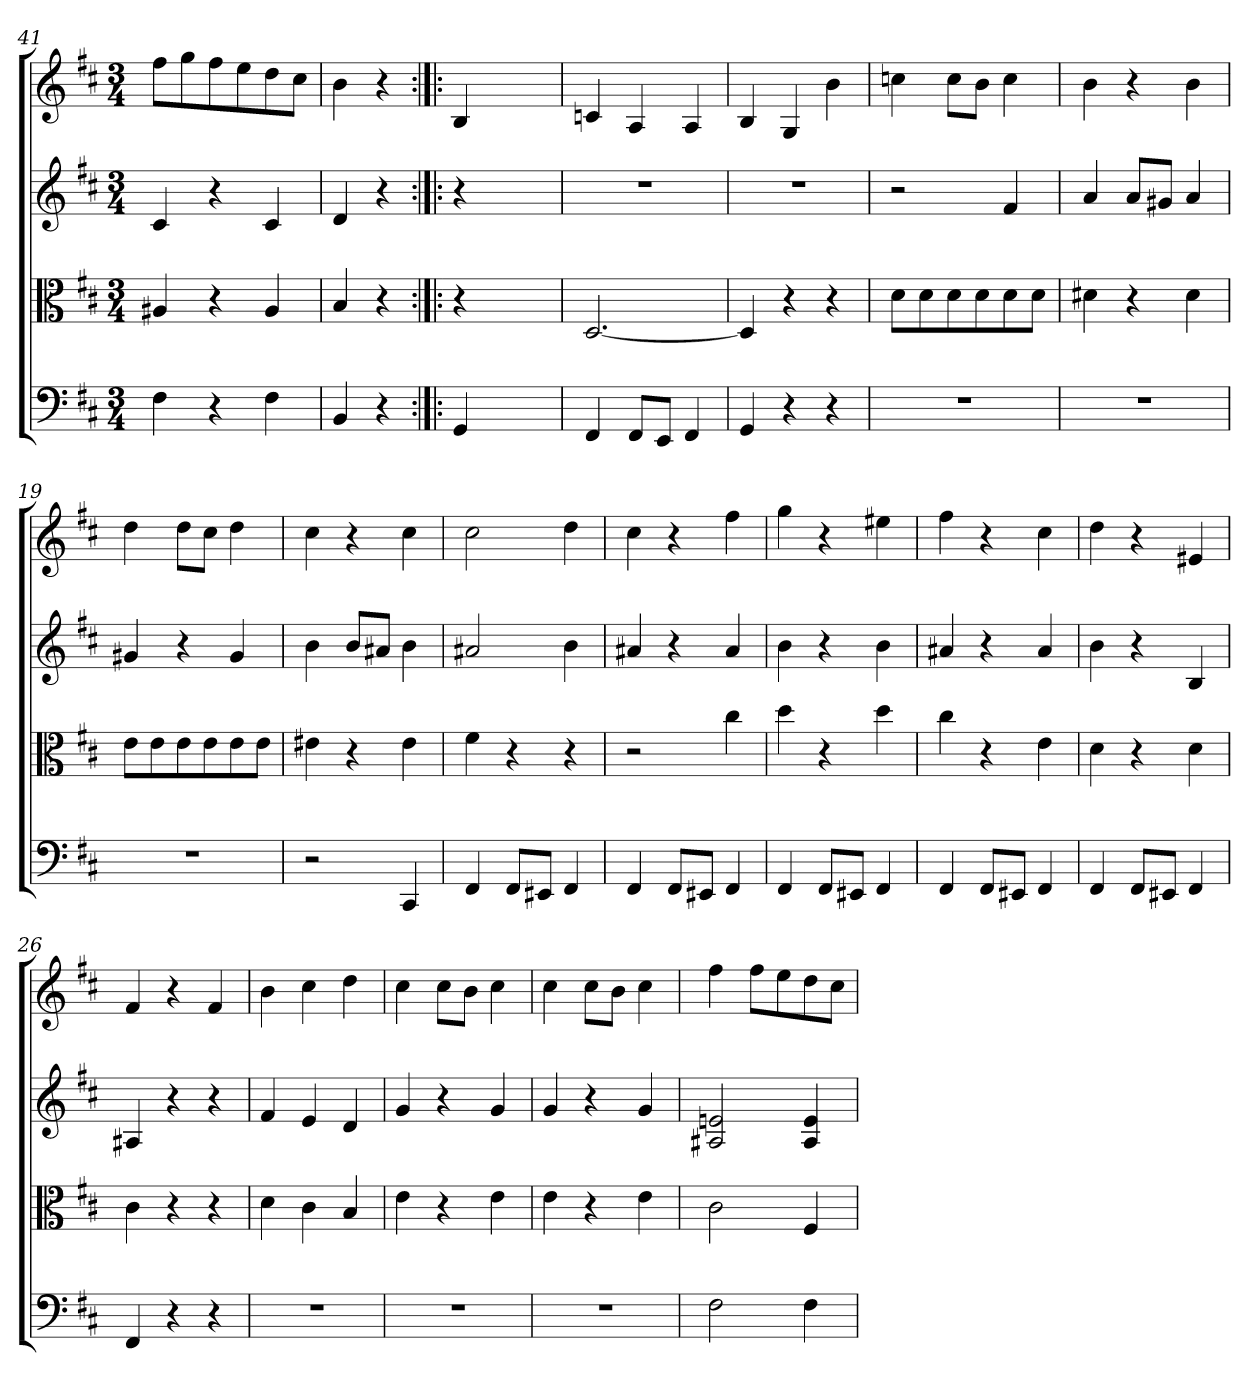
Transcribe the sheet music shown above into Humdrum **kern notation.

**kern	**kern	**kern	**kern
*part4	*part3	*part2	*part1
*staff4	*staff3	*staff2	*staff1
*clefF4	*clefC3	*clefG2	*clefG2
*k[f#c#]	*k[f#c#]	*k[f#c#]	*k[f#c#]
*b:	*b:	*b:	*b:
*M3/4	*M3/4	*M3/4	*M3/4
=41	=41	=41	=41
4F#\	4A#X/	4c#/	8ff#\L
.	.	.	8gg\
4r	4r	4r	8ff#\
.	.	.	8ee\
4F#\	4A#/	4c#/	8dd\
.	.	.	8cc#\J
=42	=42	=42	=42
4BB/	4B/	4d/	4b\
4r	4r	4r	4r
=:|!|:	=:|!|:	=:|!|:	=:|!|:
4GG/	4r	4r	4B/
2ryy	2ryy	2ryy	2ryy
=15	=15	=15	=15
4FF#/	[2.D/	2.r	4cn/
8FF#/L	.	.	4A/
8EE/J	.	.	.
4FF#/	.	.	4A/
=16	=16	=16	=16
4GG/	4D/]	2.r	4B/
4r	4r	.	4G/
4r	4r	.	4b\
=17	=17	=17	=17
2.r	8d\L	2r	4ccn\
.	8d\	.	.
.	8d\	.	8cc\L
.	8d\	.	8b\J
.	8d\	4f#/	4cc\
.	8d\J	.	.
=18	=18	=18	=18
2.r	4d#X\	4a/	4b\
.	4r	8a/L	4r
.	.	8g#X/J	.
.	4d#\	4a/	4b\
=19	=19	=19	=19
2.r	8e\L	4g#X/	4dd\
.	8e\	.	.
.	8e\	4r	8dd\L
.	8e\	.	8cc#\J
.	8e\	4g#/	4dd\
.	8e\J	.	.
=20	=20	=20	=20
2r	4e#X\	4b\	4cc#\
.	4r	8b/L	4r
.	.	8a#X/J	.
4CC#/	4e#\	4b\	4cc#\
=21	=21	=21	=21
4FF#/	4f#\	2a#X/	2cc#\
8FF#/L	4r	.	.
8EE#X/J	.	.	.
4FF#/	4r	4b\	4dd\
=22	=22	=22	=22
4FF#/	2r	4a#X/	4cc#\
8FF#/L	.	4r	4r
8EE#X/J	.	.	.
4FF#/	4cc#\	4a#/	4ff#\
=23	=23	=23	=23
4FF#/	4dd\	4b\	4gg\
8FF#/L	4r	4r	4r
8EE#X/J	.	.	.
4FF#/	4dd\	4b\	4ee#X\
=24	=24	=24	=24
4FF#/	4cc#\	4a#X/	4ff#\
8FF#/L	4r	4r	4r
8EE#X/J	.	.	.
4FF#/	4e\	4a#/	4cc#\
=25	=25	=25	=25
4FF#/	4d\	4b\	4dd\
8FF#/L	4r	4r	4r
8EE#X/J	.	.	.
4FF#/	4d\	4B/	4e#X/
=26	=26	=26	=26
4FF#/	4c#\	4A#X/	4f#/
4r	4r	4r	4r
4r	4r	4r	4f#/
=27	=27	=27	=27
2.r	4d\	4f#/	4b\
.	4c#\	4e/	4cc#\
.	4B/	4d/	4dd\
=28	=28	=28	=28
2.r	4e\	4g/	4cc#\
.	4r	4r	8cc#\L
.	.	.	8b\J
.	4e\	4g/	4cc#\
=29	=29	=29	=29
2.r	4e\	4g/	4cc#\
.	4r	4r	8cc#\L
.	.	.	8b\J
.	4e\	4g/	4cc#\
=30	=30	=30	=30
2F#\	2c#\	2A#X/ 2en/	4ff#\
.	.	.	8ff#\L
.	.	.	8ee\
4F#\	4F#/	4A#/ 4e/	8dd\
.	.	.	8cc#\J
=	=	=	=
*-	*-	*-	*-
